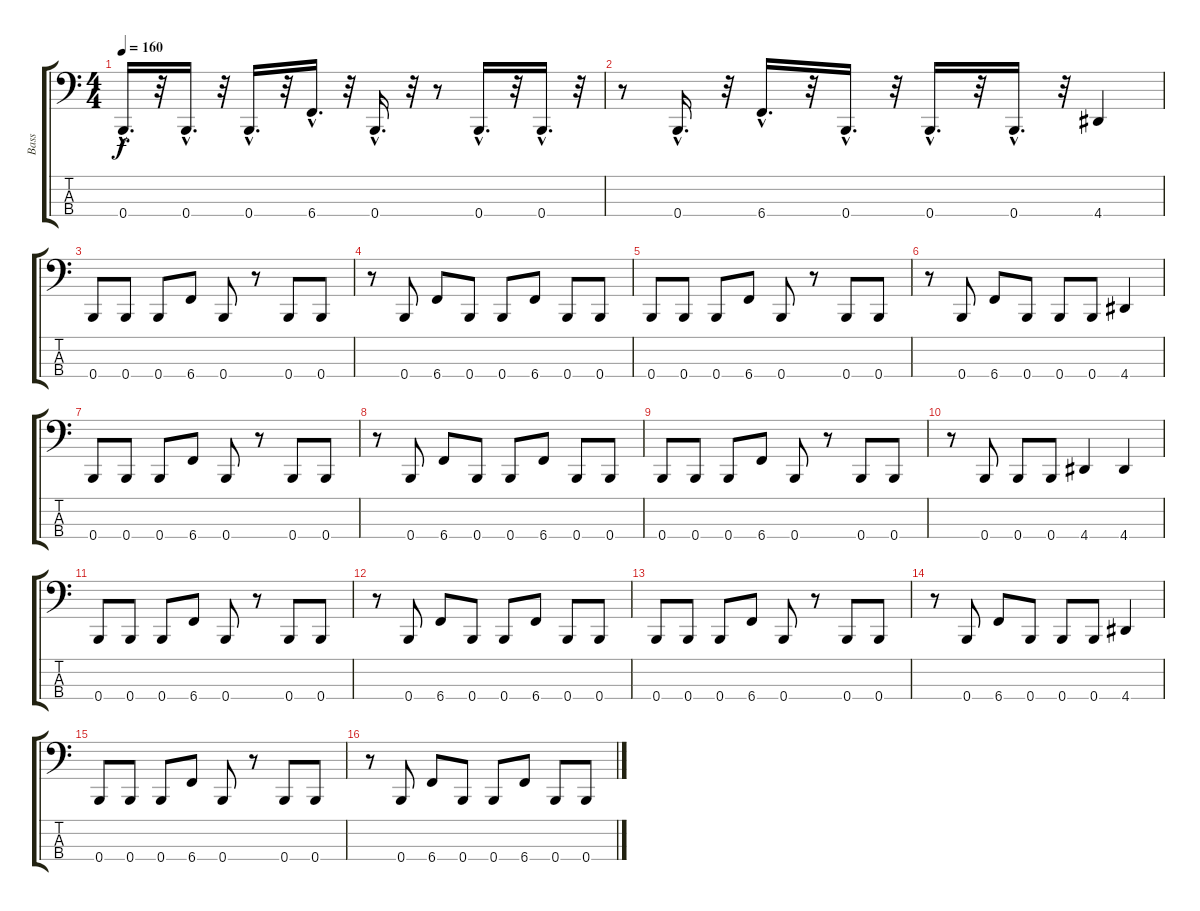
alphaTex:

\track ("Bass" "Bass") {instrument slapbass2}
\staff {score tabs}
\tuning (D2 A1 E1 B0) {hide}
\ts (4 4)
\tempo 160
\clef f4
\ks c
0.4{hac}.16{d dy f} r.32 0.4{hac}.16{d} r.32 0.4{hac}.16{d} r.32 6.4{hac}.16{d} r.32 0.4{hac}.16{d} r.32 r.8 0.4{hac}.16{d} r.32 0.4{hac}.16{d} r.32 |
r.8 0.4{hac}.16{d} r.32 6.4{hac}.16{d} r.32 0.4{hac}.16{d} r.32 0.4{hac}.16{d} r.32 0.4{hac}.16{d} r.32 4.4.4 |
0.4.8 0.4.8 0.4.8 6.4.8 0.4.8 r.8 0.4.8 0.4.8 |
r.8 0.4.8 6.4.8 0.4.8 0.4.8 6.4.8 0.4.8 0.4.8 |
0.4.8 0.4.8 0.4.8 6.4.8 0.4.8 r.8 0.4.8 0.4.8 |
r.8 0.4.8 6.4.8 0.4.8 0.4.8 0.4.8 4.4.4 |
0.4.8 0.4.8 0.4.8 6.4.8 0.4.8 r.8 0.4.8 0.4.8 |
r.8 0.4.8 6.4.8 0.4.8 0.4.8 6.4.8 0.4.8 0.4.8 |
0.4.8 0.4.8 0.4.8 6.4.8 0.4.8 r.8 0.4.8 0.4.8 |
r.8 0.4.8 0.4.8 0.4.8 4.4.4 4.4.4 |
0.4.8 0.4.8 0.4.8 6.4.8 0.4.8 r.8 0.4.8 0.4.8 |
r.8 0.4.8 6.4.8 0.4.8 0.4.8 6.4.8 0.4.8 0.4.8 |
0.4.8 0.4.8 0.4.8 6.4.8 0.4.8 r.8 0.4.8 0.4.8 |
r.8 0.4.8 6.4.8 0.4.8 0.4.8 0.4.8 4.4.4 |
0.4.8 0.4.8 0.4.8 6.4.8 0.4.8 r.8 0.4.8 0.4.8 |
r.8 0.4.8 6.4.8 0.4.8 0.4.8 6.4.8 0.4.8 0.4.8
